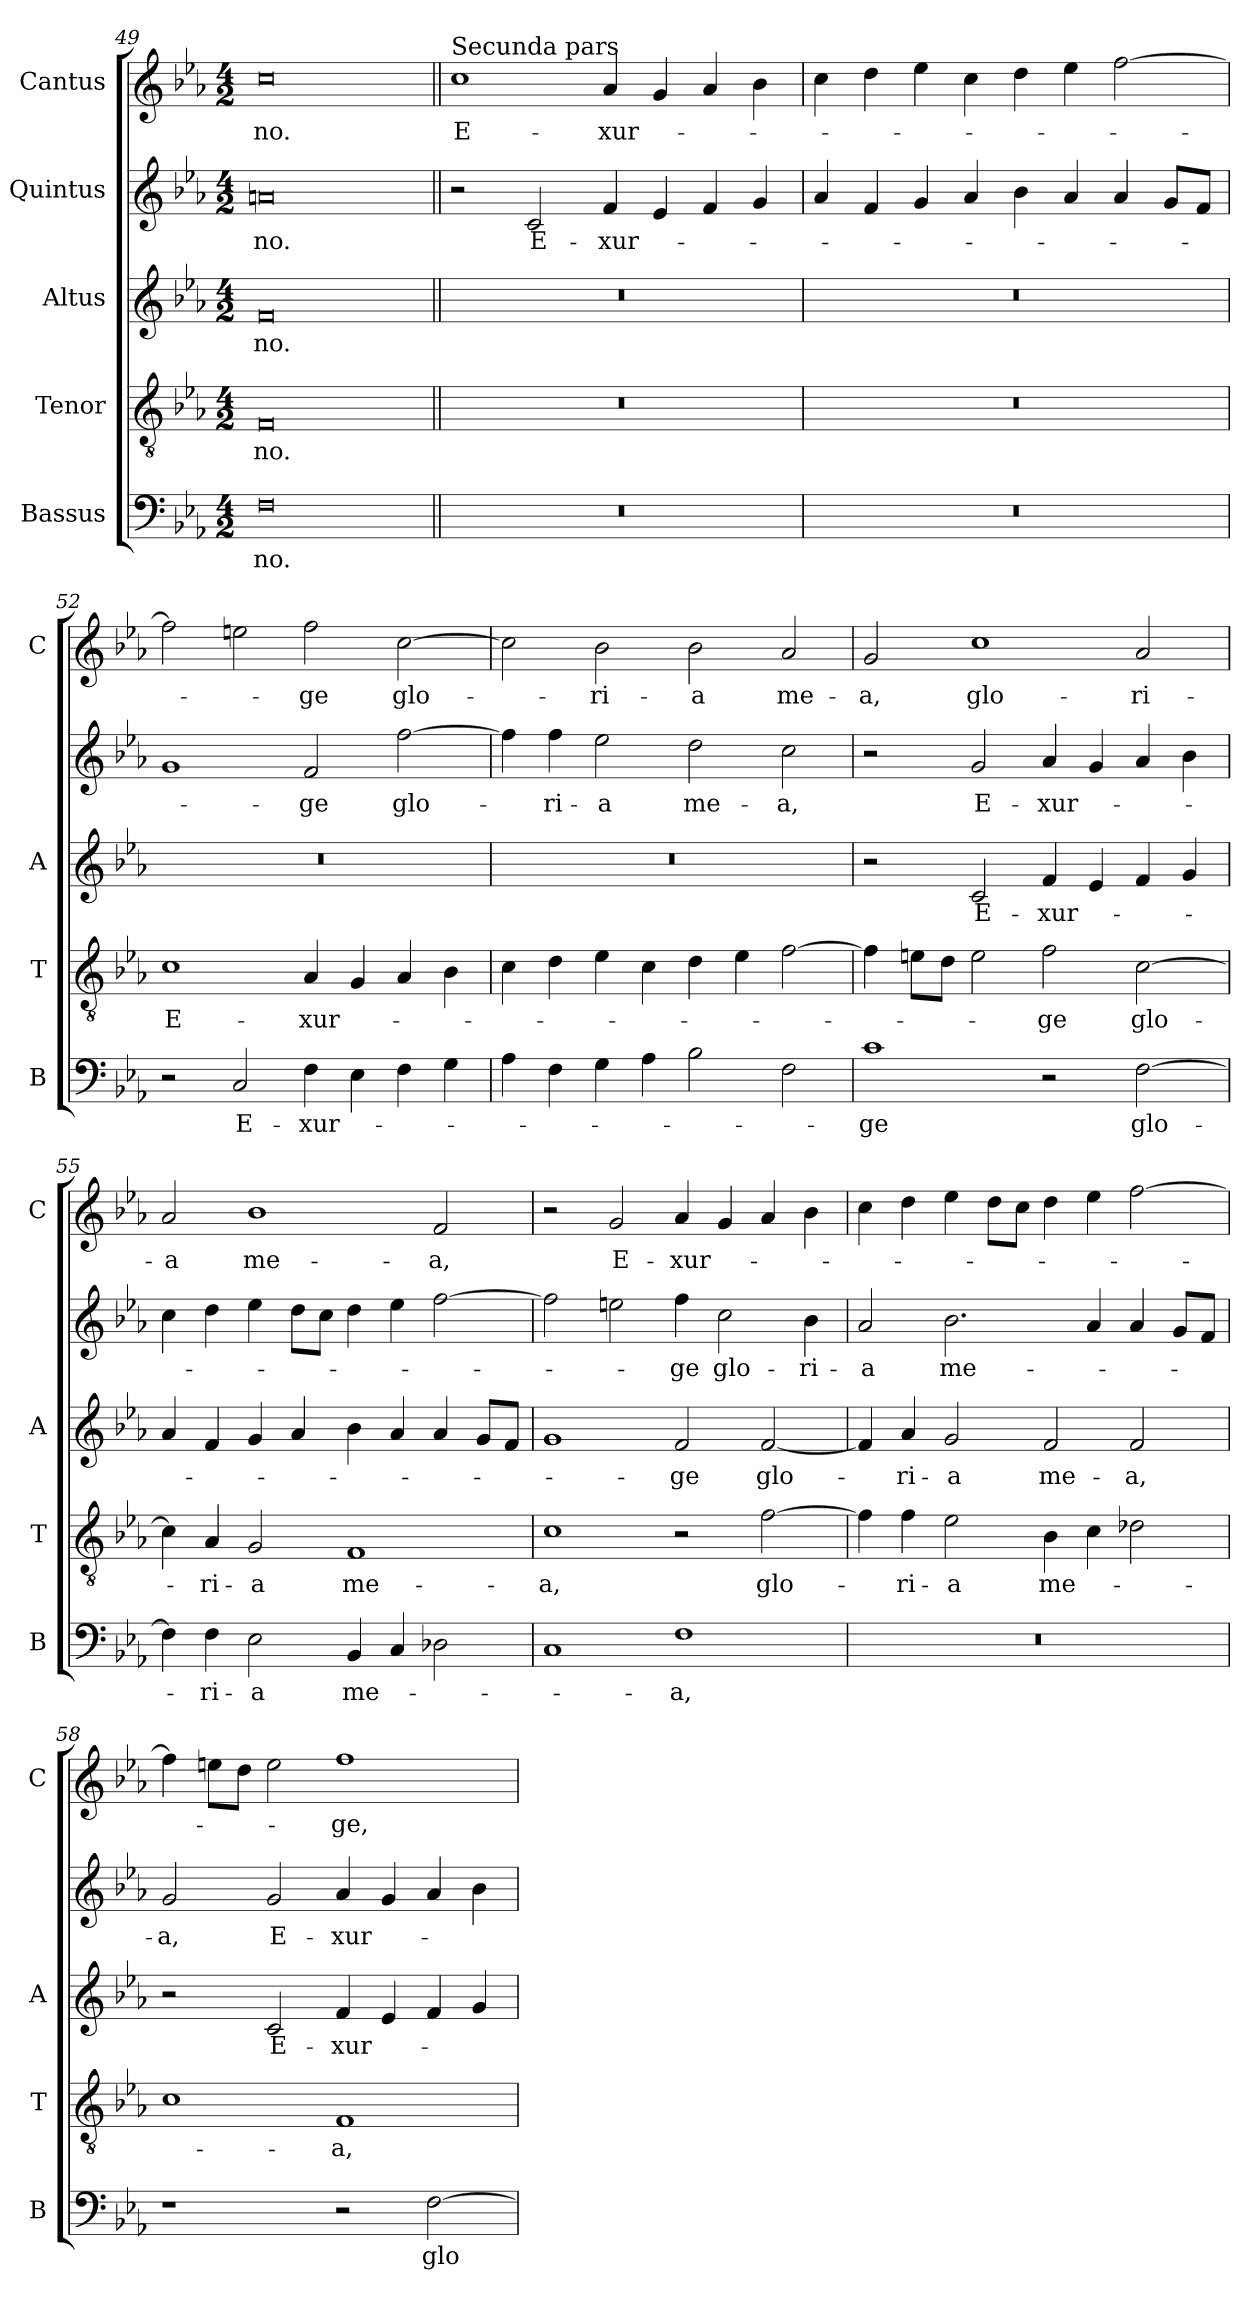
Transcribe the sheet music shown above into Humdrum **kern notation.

**kern	**text	**kern	**text	**kern	**text	**kern	**text	**kern	**text
*part5	*part5	*part4	*part4	*part3	*part3	*part2	*part2	*part1	*part1
*staff5	*staff5	*staff4	*staff4	*staff3	*staff3	*staff2	*staff2	*staff1	*staff1
*I"Bassus	*	*I"Tenor	*	*I"Altus	*	*I"Quintus	*	*I"Cantus	*
*I'B	*	*I'T	*	*I'A	*	*	*	*I'C	*
*clefF4	*	*clefGv2	*	*clefG2	*	*clefG2	*	*clefG2	*
*k[b-e-a-]	*	*k[b-e-a-]	*	*k[b-e-a-]	*	*k[b-e-a-]	*	*k[b-e-a-]	*
*E-:	*	*E-:	*	*E-:	*	*E-:	*	*E-:	*
*M4/2	*	*M4/2	*	*M4/2	*	*M4/2	*	*M4/2	*
=49	=49	=49	=49	=49	=49	=49	=49	=49	=49
!	!LO:LY:b	!	!LO:LY:b	!	!LO:LY:b	!	!LO:LY:b	!	!LO:LY:b
0F	-no.	0F	-no.	0f	-no.	0an	-no.	0cc	-no.
!!LO:LB:g=z
=50||	=50||	=50||	=50||	=50||	=50||	=50||	=50||	=50||	=50||
!	!	!	!	!	!	!	!	!LO:TX:a:t=Secunda pars	!
!	!	!	!	!	!	!	!	!	!LO:LY:b
0r	.	0r	.	0r	.	2r	.	1cc	E-
!	!	!	!	!	!	!	!LO:LY:b	!	!
.	.	.	.	.	.	2c/	E-	.	.
!	!	!	!	!	!	!	!LO:LY:b	!	!LO:LY:b
.	.	.	.	.	.	4f/	-xur-	4a-/	-xur-
.	.	.	.	.	.	4e-/	.	4g/	.
.	.	.	.	.	.	4f/	.	4a-/	.
.	.	.	.	.	.	4g/	.	4b-\	.
=51	=51	=51	=51	=51	=51	=51	=51	=51	=51
0r	.	0r	.	0r	.	4a-/	.	4cc\	.
.	.	.	.	.	.	4f/	.	4dd\	.
.	.	.	.	.	.	4g/	.	4ee-\	.
.	.	.	.	.	.	4a-/	.	4cc\	.
.	.	.	.	.	.	4b-\	.	4dd\	.
.	.	.	.	.	.	4a-/	.	4ee-\	.
.	.	.	.	.	.	4a-/	.	[2ff\	.
.	.	.	.	.	.	8g/L	.	.	.
.	.	.	.	.	.	8f/J	.	.	.
=52	=52	=52	=52	=52	=52	=52	=52	=52	=52
!	!	!	!LO:LY:b	!	!	!	!	!	!
2r	.	1c	E-	0r	.	1g	.	2ff\]	.
!	!LO:LY:b	!	!	!	!	!	!	!	!
2C/	E-	.	.	.	.	.	.	2een\	.
!	!LO:LY:b	!	!LO:LY:b	!	!	!	!LO:LY:b	!	!LO:LY:b
4F\	-xur-	4A-/	-xur-	.	.	2f/	-ge	2ff\	-ge
4E-\	.	4G/	.	.	.	.	.	.	.
!	!	!	!	!	!	!	!LO:LY:b	!	!LO:LY:b
4F\	.	4A-/	.	.	.	[2ff\	glo-	[2cc\	glo-
4G\	.	4B-\	.	.	.	.	.	.	.
=53	=53	=53	=53	=53	=53	=53	=53	=53	=53
4A-\	.	4c\	.	0r	.	4ff\]	.	2cc\]	.
!	!	!	!	!	!	!	!LO:LY:b	!	!
4F\	.	4d\	.	.	.	4ff\	-ri-	.	.
!	!	!	!	!	!	!	!LO:LY:b	!	!LO:LY:b
4G\	.	4e-\	.	.	.	2ee-\	-a	2b-\	-ri-
4A-\	.	4c\	.	.	.	.	.	.	.
!	!	!	!	!	!	!	!LO:LY:b	!	!LO:LY:b
2B-\	.	4d\	.	.	.	2dd\	me-	2b-\	-a
.	.	4e-\	.	.	.	.	.	.	.
!	!	!	!	!	!	!	!LO:LY:b	!	!LO:LY:b
2F\	.	[2f\	.	.	.	2cc\	-a,	2a-/	me-
=54	=54	=54	=54	=54	=54	=54	=54	=54	=54
!	!LO:LY:b	!	!	!	!	!	!	!	!LO:LY:b
1c	-ge	4f\]	.	2r	.	2r	.	2g/	-a,
.	.	8en\L	.	.	.	.	.	.	.
.	.	8d\J	.	.	.	.	.	.	.
!	!	!	!	!	!LO:LY:b	!	!LO:LY:b	!	!LO:LY:b
.	.	2e\	.	2c/	E-	2g/	E-	1cc	glo-
!	!	!	!LO:LY:b	!	!LO:LY:b	!	!LO:LY:b	!	!
2r	.	2f\	-ge	4f/	-xur-	4a-/	-xur-	.	.
.	.	.	.	4e-/	.	4g/	.	.	.
!	!LO:LY:b	!	!LO:LY:b	!	!	!	!	!	!LO:LY:b
[2F\	glo-	[2c\	glo-	4f/	.	4a-/	.	2a-/	-ri-
.	.	.	.	4g/	.	4b-\	.	.	.
!!LO:PB:g=z
=55	=55	=55	=55	=55	=55	=55	=55	=55	=55
!	!	!	!	!	!	!	!	!	!LO:LY:b
4F\]	.	4c\]	.	4a-/	.	4cc\	.	2a-/	-a
!	!LO:LY:b	!	!LO:LY:b	!	!	!	!	!	!
4F\	-ri-	4A-/	-ri-	4f/	.	4dd\	.	.	.
!	!LO:LY:b	!	!LO:LY:b	!	!	!	!	!	!LO:LY:b
2E-\	-a	2G/	-a	4g/	.	4ee-\	.	1b-	me-
.	.	.	.	4a-/	.	8dd\L	.	.	.
.	.	.	.	.	.	8cc\J	.	.	.
!	!LO:LY:b	!	!LO:LY:b	!	!	!	!	!	!
4BB-/	me-	1F	me-	4b-\	.	4dd\	.	.	.
4C/	.	.	.	4a-/	.	4ee-\	.	.	.
!	!	!	!	!	!	!	!	!	!LO:LY:b
2D-X\	.	.	.	4a-/	.	[2ff\	.	2f/	-a,
.	.	.	.	8g/L	.	.	.	.	.
.	.	.	.	8f/J	.	.	.	.	.
=56	=56	=56	=56	=56	=56	=56	=56	=56	=56
!	!	!	!LO:LY:b	!	!	!	!	!	!
1C	.	1c	-a,	1g	.	2ff\]	.	2r	.
!	!	!	!	!	!	!	!	!	!LO:LY:b
.	.	.	.	.	.	2een\	.	2g/	E-
!	!LO:LY:b	!	!	!	!LO:LY:b	!	!LO:LY:b	!	!LO:LY:b
1F	-a,	2r	.	2f/	-ge	4ff\	-ge	4a-/	-xur-
!	!	!	!	!	!	!	!LO:LY:b	!	!
.	.	.	.	.	.	2cc\	glo-	4g/	.
!	!	!	!LO:LY:b	!	!LO:LY:b	!	!	!	!
.	.	[2f\	glo-	[2f/	glo-	.	.	4a-/	.
!	!	!	!	!	!	!	!LO:LY:b	!	!
.	.	.	.	.	.	4b-\	-ri-	4b-\	.
=57	=57	=57	=57	=57	=57	=57	=57	=57	=57
!	!	!	!	!	!	!	!LO:LY:b	!	!
0r	.	4f\]	.	4f/]	.	2a-/	-a	4cc\	.
!	!	!	!LO:LY:b	!	!LO:LY:b	!	!	!	!
.	.	4f\	-ri-	4a-/	-ri-	.	.	4dd\	.
!	!	!	!LO:LY:b	!	!LO:LY:b	!	!LO:LY:b	!	!
.	.	2e-\	-a	2g/	-a	2.b-\	me-	4ee-\	.
.	.	.	.	.	.	.	.	8dd\L	.
.	.	.	.	.	.	.	.	8cc\J	.
!	!	!	!LO:LY:b	!	!LO:LY:b	!	!	!	!
.	.	4B-\	me-	2f/	me-	.	.	4dd\	.
.	.	4c\	.	.	.	4a-/	.	4ee-\	.
!	!	!	!	!	!LO:LY:b	!	!	!	!
.	.	2d-X\	.	2f/	-a,	4a-/	.	[2ff\	.
.	.	.	.	.	.	8g/L	.	.	.
.	.	.	.	.	.	8f/J	.	.	.
=58	=58	=58	=58	=58	=58	=58	=58	=58	=58
!	!	!	!	!	!	!	!LO:LY:b	!	!
1r	.	1c	.	2r	.	2g/	-a,	4ff\]	.
.	.	.	.	.	.	.	.	8een\L	.
.	.	.	.	.	.	.	.	8dd\J	.
!	!	!	!	!	!LO:LY:b	!	!LO:LY:b	!	!
.	.	.	.	2c/	E-	2g/	E-	2ee\	.
!	!	!	!LO:LY:b	!	!LO:LY:b	!	!LO:LY:b	!	!LO:LY:b
2r	.	1F	-a,	4f/	-xur-	4a-/	-xur-	1ff	-ge,
.	.	.	.	4e-/	.	4g/	.	.	.
!	!LO:LY:b	!	!	!	!	!	!	!	!
[2F\	glo-	.	.	4f/	.	4a-/	.	.	.
.	.	.	.	4g/	.	4b-\	.	.	.
=	=	=	=	=	=	=	=	=	=
*-	*-	*-	*-	*-	*-	*-	*-	*-	*-
